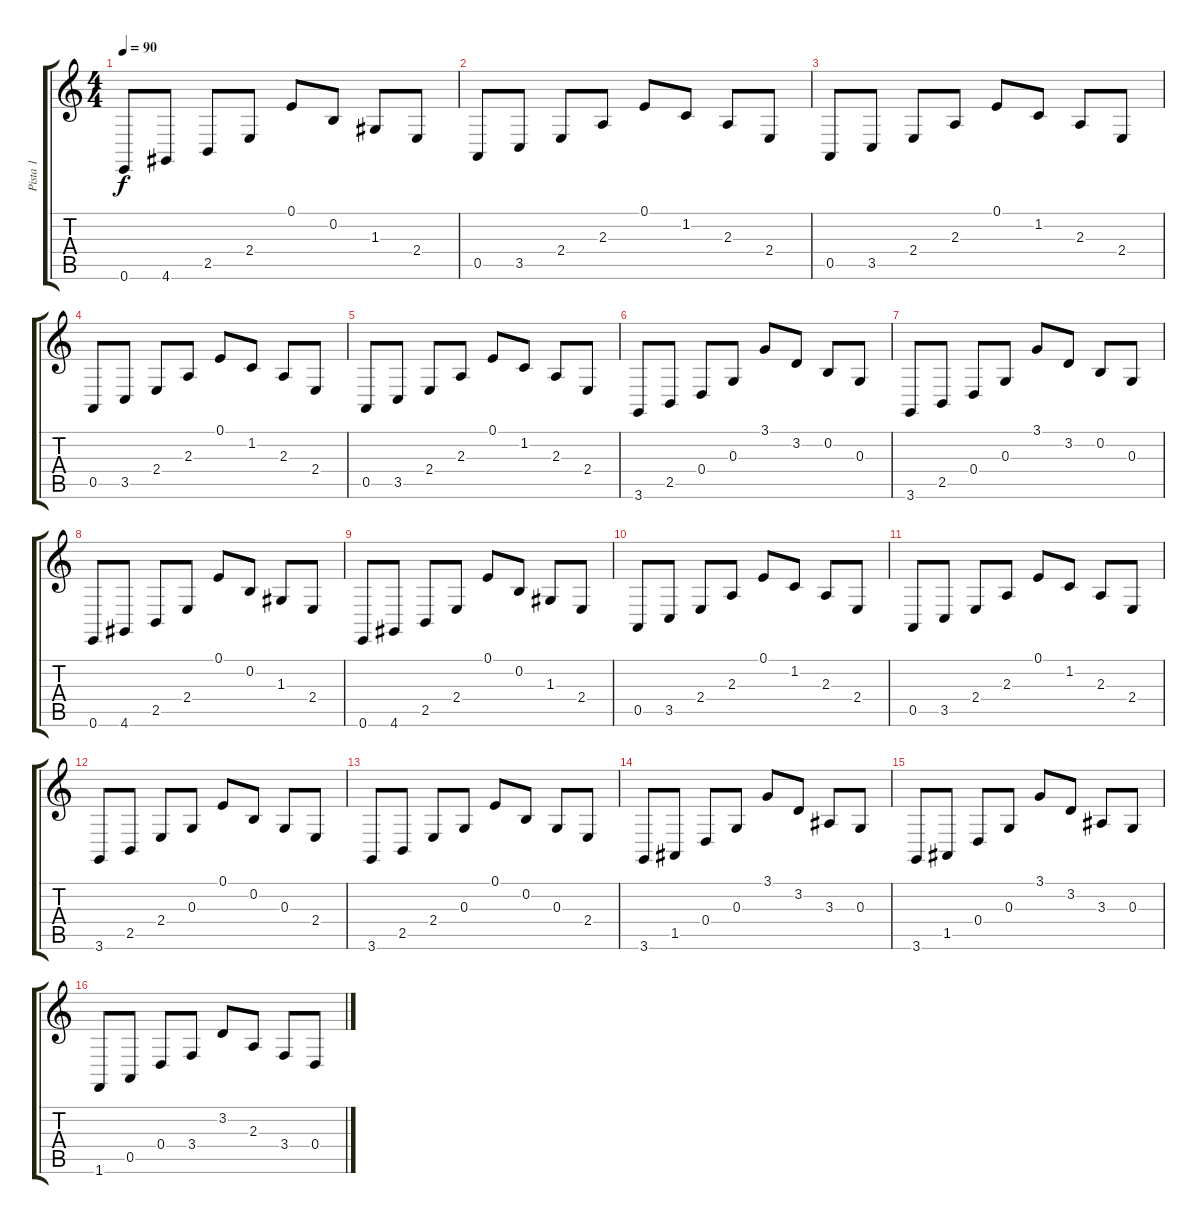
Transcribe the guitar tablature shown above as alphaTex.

\track ("Pista 1" "Pista 1") {instrument electricpiano1}
\staff {score tabs}
\tuning (E4 B3 G3 D3 A2 E2) {hide}
\ts (4 4)
\tempo 90
\clef g2
\ks c
0.6.8{dy f} 4.6.8 2.5.8 2.4.8 0.1.8 0.2.8 1.3.8 2.4.8 |
0.5.8 3.5.8 2.4.8 2.3.8 0.1.8 1.2.8 2.3.8 2.4.8 |
0.5.8 3.5.8 2.4.8 2.3.8 0.1.8 1.2.8 2.3.8 2.4.8 |
0.5.8 3.5.8 2.4.8 2.3.8 0.1.8 1.2.8 2.3.8 2.4.8 |
0.5.8 3.5.8 2.4.8 2.3.8 0.1.8 1.2.8 2.3.8 2.4.8 |
3.6.8 2.5.8 0.4.8 0.3.8 3.1.8 3.2.8 0.2.8 0.3.8 |
3.6.8 2.5.8 0.4.8 0.3.8 3.1.8 3.2.8 0.2.8 0.3.8 |
0.6.8 4.6.8 2.5.8 2.4.8 0.1.8 0.2.8 1.3.8 2.4.8 |
0.6.8 4.6.8 2.5.8 2.4.8 0.1.8 0.2.8 1.3.8 2.4.8 |
0.5.8 3.5.8 2.4.8 2.3.8 0.1.8 1.2.8 2.3.8 2.4.8 |
0.5.8 3.5.8 2.4.8 2.3.8 0.1.8 1.2.8 2.3.8 2.4.8 |
3.6.8 2.5.8 2.4.8 0.3.8 0.1.8 0.2.8 0.3.8 2.4.8 |
3.6.8 2.5.8 2.4.8 0.3.8 0.1.8 0.2.8 0.3.8 2.4.8 |
3.6.8 1.5.8 0.4.8 0.3.8 3.1.8 3.2.8 3.3.8 0.3.8 |
3.6.8 1.5.8 0.4.8 0.3.8 3.1.8 3.2.8 3.3.8 0.3.8 |
1.6.8 0.5.8 0.4.8 3.4.8 3.2.8 2.3.8 3.4.8 0.4.8
